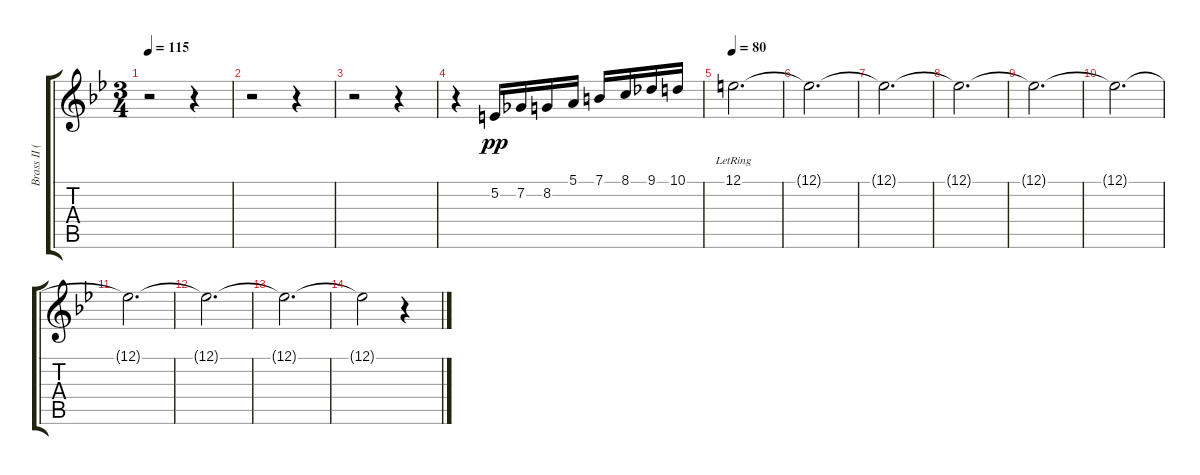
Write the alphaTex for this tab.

\track ("Brass II (Sax)" "Brass II (") {instrument tenorsax}
\staff {score tabs}
\tuning (E4 B3 G3 D3 A2 E2) {hide}
\voice
\ts (3 4)
\tempo 115
\clef g2
\ks bb
r.2{dy p} r.4 |
r.2 r.4 |
r.2 r.4 |
r.4 5.2.16{dy pp} 7.2.16 8.2.16 5.1.16 7.1.16 8.1.16 9.1.16 10.1.16 |
\tempo 80
12.1{lr}.2{d} |
12.1{t}.2{d} |
12.1{t}.2{d} |
12.1{t}.2{d} |
12.1{t}.2{d} |
12.1{t}.2{d} |
12.1{t}.2{d} |
12.1{t}.2{d} |
12.1{t}.2{d} |
12.1{t}.2 r.4
\voice
\clef g2
\ottava regular
\simile none
\ks bb
|
|
|
r.4 |
|
|
|
|
|
|
|
|
|
